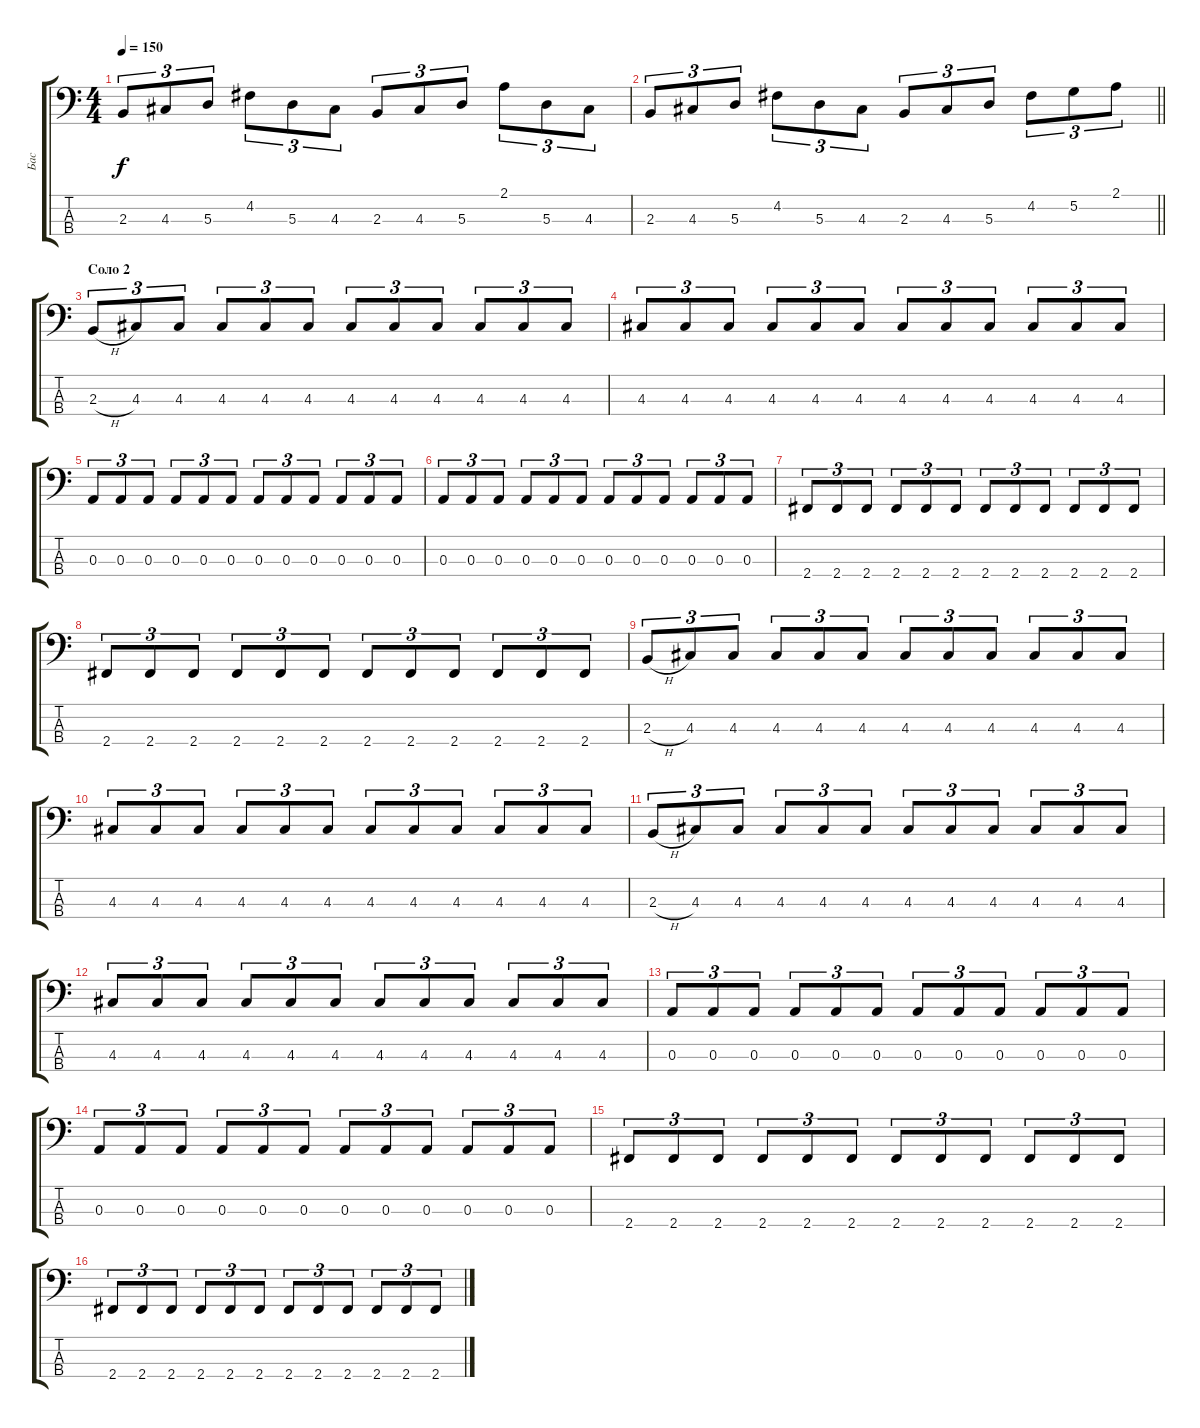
\track ("Бас" "Бас") {instrument electricbassfinger}
\staff {score tabs}
\tuning (G2 D2 A1 E1) {hide}
\ts (4 4)
\tempo 150
\clef f4
\ks c
2.3.8{tu (3 2) dy f} 4.3.8{tu (3 2)} 5.3.8{tu (3 2)} 4.2.8{tu (3 2)} 5.3.8{tu (3 2)} 4.3.8{tu (3 2)} 2.3.8{tu (3 2)} 4.3.8{tu (3 2)} 5.3.8{tu (3 2)} 2.1.8{tu (3 2)} 5.3.8{tu (3 2)} 4.3.8{tu (3 2)} |
\barLineRight lightlight
2.3.8{tu (3 2)} 4.3.8{tu (3 2)} 5.3.8{tu (3 2)} 4.2.8{tu (3 2)} 5.3.8{tu (3 2)} 4.3.8{tu (3 2)} 2.3.8{tu (3 2)} 4.3.8{tu (3 2)} 5.3.8{tu (3 2)} 4.2.8{tu (3 2)} 5.2.8{tu (3 2)} 2.1.8{tu (3 2)} |
\section ("" "Соло 2")
2.3{h}.8{tu (3 2)} 4.3.8{tu (3 2)} 4.3.8{tu (3 2)} 4.3.8{tu (3 2)} 4.3.8{tu (3 2)} 4.3.8{tu (3 2)} 4.3.8{tu (3 2)} 4.3.8{tu (3 2)} 4.3.8{tu (3 2)} 4.3.8{tu (3 2)} 4.3.8{tu (3 2)} 4.3.8{tu (3 2)} |
4.3.8{tu (3 2)} 4.3.8{tu (3 2)} 4.3.8{tu (3 2)} 4.3.8{tu (3 2)} 4.3.8{tu (3 2)} 4.3.8{tu (3 2)} 4.3.8{tu (3 2)} 4.3.8{tu (3 2)} 4.3.8{tu (3 2)} 4.3.8{tu (3 2)} 4.3.8{tu (3 2)} 4.3.8{tu (3 2)} |
0.3.8{tu (3 2)} 0.3.8{tu (3 2)} 0.3.8{tu (3 2)} 0.3.8{tu (3 2)} 0.3.8{tu (3 2)} 0.3.8{tu (3 2)} 0.3.8{tu (3 2)} 0.3.8{tu (3 2)} 0.3.8{tu (3 2)} 0.3.8{tu (3 2)} 0.3.8{tu (3 2)} 0.3.8{tu (3 2)} |
0.3.8{tu (3 2)} 0.3.8{tu (3 2)} 0.3.8{tu (3 2)} 0.3.8{tu (3 2)} 0.3.8{tu (3 2)} 0.3.8{tu (3 2)} 0.3.8{tu (3 2)} 0.3.8{tu (3 2)} 0.3.8{tu (3 2)} 0.3.8{tu (3 2)} 0.3.8{tu (3 2)} 0.3.8{tu (3 2)} |
2.4.8{tu (3 2)} 2.4.8{tu (3 2)} 2.4.8{tu (3 2)} 2.4.8{tu (3 2)} 2.4.8{tu (3 2)} 2.4.8{tu (3 2)} 2.4.8{tu (3 2)} 2.4.8{tu (3 2)} 2.4.8{tu (3 2)} 2.4.8{tu (3 2)} 2.4.8{tu (3 2)} 2.4.8{tu (3 2)} |
2.4.8{tu (3 2)} 2.4.8{tu (3 2)} 2.4.8{tu (3 2)} 2.4.8{tu (3 2)} 2.4.8{tu (3 2)} 2.4.8{tu (3 2)} 2.4.8{tu (3 2)} 2.4.8{tu (3 2)} 2.4.8{tu (3 2)} 2.4.8{tu (3 2)} 2.4.8{tu (3 2)} 2.4.8{tu (3 2)} |
2.3{h}.8{tu (3 2)} 4.3.8{tu (3 2)} 4.3.8{tu (3 2)} 4.3.8{tu (3 2)} 4.3.8{tu (3 2)} 4.3.8{tu (3 2)} 4.3.8{tu (3 2)} 4.3.8{tu (3 2)} 4.3.8{tu (3 2)} 4.3.8{tu (3 2)} 4.3.8{tu (3 2)} 4.3.8{tu (3 2)} |
4.3.8{tu (3 2)} 4.3.8{tu (3 2)} 4.3.8{tu (3 2)} 4.3.8{tu (3 2)} 4.3.8{tu (3 2)} 4.3.8{tu (3 2)} 4.3.8{tu (3 2)} 4.3.8{tu (3 2)} 4.3.8{tu (3 2)} 4.3.8{tu (3 2)} 4.3.8{tu (3 2)} 4.3.8{tu (3 2)} |
2.3{h}.8{tu (3 2)} 4.3.8{tu (3 2)} 4.3.8{tu (3 2)} 4.3.8{tu (3 2)} 4.3.8{tu (3 2)} 4.3.8{tu (3 2)} 4.3.8{tu (3 2)} 4.3.8{tu (3 2)} 4.3.8{tu (3 2)} 4.3.8{tu (3 2)} 4.3.8{tu (3 2)} 4.3.8{tu (3 2)} |
4.3.8{tu (3 2)} 4.3.8{tu (3 2)} 4.3.8{tu (3 2)} 4.3.8{tu (3 2)} 4.3.8{tu (3 2)} 4.3.8{tu (3 2)} 4.3.8{tu (3 2)} 4.3.8{tu (3 2)} 4.3.8{tu (3 2)} 4.3.8{tu (3 2)} 4.3.8{tu (3 2)} 4.3.8{tu (3 2)} |
0.3.8{tu (3 2)} 0.3.8{tu (3 2)} 0.3.8{tu (3 2)} 0.3.8{tu (3 2)} 0.3.8{tu (3 2)} 0.3.8{tu (3 2)} 0.3.8{tu (3 2)} 0.3.8{tu (3 2)} 0.3.8{tu (3 2)} 0.3.8{tu (3 2)} 0.3.8{tu (3 2)} 0.3.8{tu (3 2)} |
0.3.8{tu (3 2)} 0.3.8{tu (3 2)} 0.3.8{tu (3 2)} 0.3.8{tu (3 2)} 0.3.8{tu (3 2)} 0.3.8{tu (3 2)} 0.3.8{tu (3 2)} 0.3.8{tu (3 2)} 0.3.8{tu (3 2)} 0.3.8{tu (3 2)} 0.3.8{tu (3 2)} 0.3.8{tu (3 2)} |
2.4.8{tu (3 2)} 2.4.8{tu (3 2)} 2.4.8{tu (3 2)} 2.4.8{tu (3 2)} 2.4.8{tu (3 2)} 2.4.8{tu (3 2)} 2.4.8{tu (3 2)} 2.4.8{tu (3 2)} 2.4.8{tu (3 2)} 2.4.8{tu (3 2)} 2.4.8{tu (3 2)} 2.4.8{tu (3 2)} |
2.4.8{tu (3 2)} 2.4.8{tu (3 2)} 2.4.8{tu (3 2)} 2.4.8{tu (3 2)} 2.4.8{tu (3 2)} 2.4.8{tu (3 2)} 2.4.8{tu (3 2)} 2.4.8{tu (3 2)} 2.4.8{tu (3 2)} 2.4.8{tu (3 2)} 2.4.8{tu (3 2)} 2.4.8{tu (3 2)}
